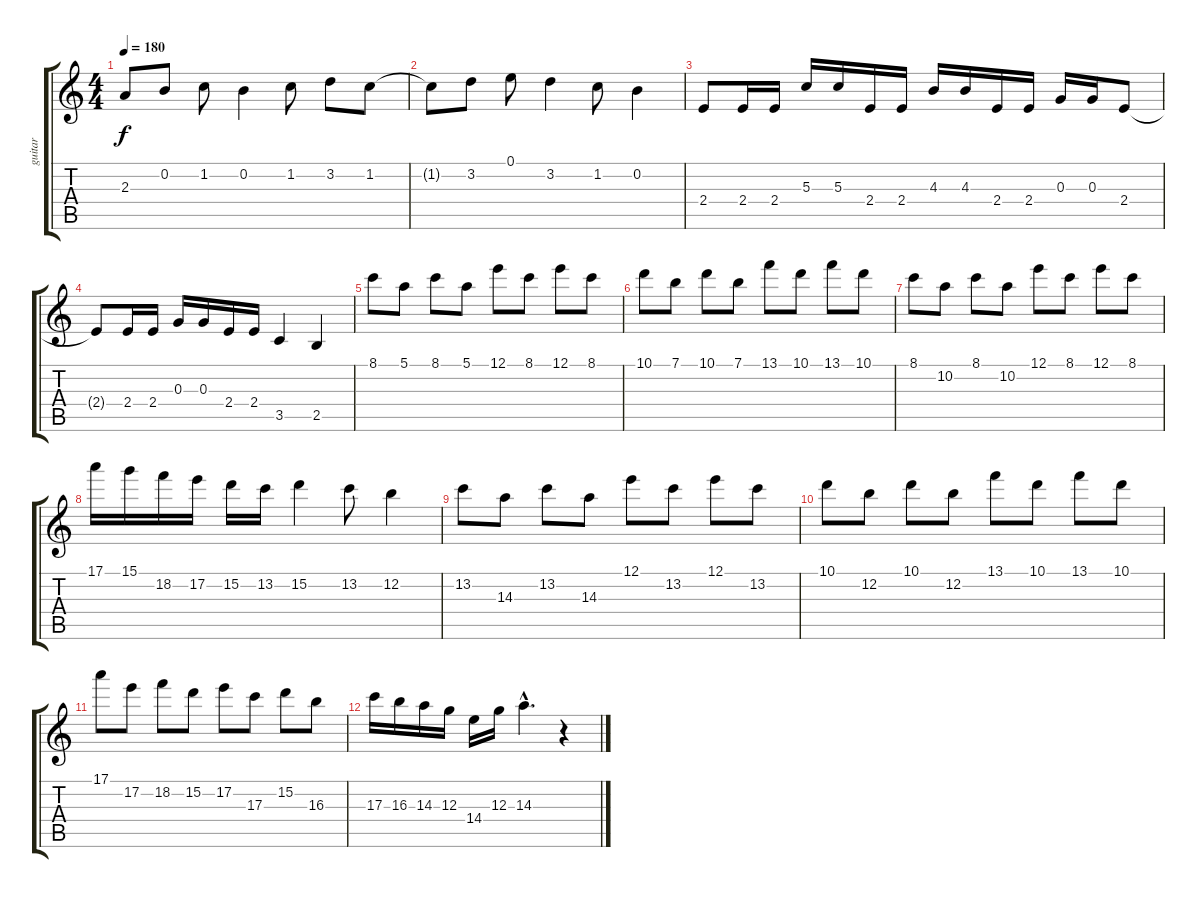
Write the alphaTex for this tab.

\track ("guitar" "guitar") {instrument distortionguitar}
\staff {score tabs}
\tuning (E4 B3 G3 D3 A2 E2) {hide}
\ts (4 4)
\tempo 180
\clef g2
\ks c
2.3.8{dy f} 0.2.8 1.2.8 0.2.4 1.2.8 3.2.8 1.2.8 |
1.2{t}.8 3.2.8 0.1.8 3.2.4 1.2.8 0.2.4 |
2.4.8 2.4.16 2.4.16 5.3.16 5.3.16 2.4.16 2.4.16 4.3.16 4.3.16 2.4.16 2.4.16 0.3.16 0.3.16 2.4.8 |
2.4{t}.8 2.4.16 2.4.16 0.3.16 0.3.16 2.4.16 2.4.16 3.5.4 2.5.4 |
8.1.8 5.1.8 8.1.8 5.1.8 12.1.8 8.1.8 12.1.8 8.1.8 |
10.1.8 7.1.8 10.1.8 7.1.8 13.1.8 10.1.8 13.1.8 10.1.8 |
8.1.8 10.2.8 8.1.8 10.2.8 12.1.8 8.1.8 12.1.8 8.1.8 |
17.1.16 15.1.16 18.2.16 17.2.16 15.2.16 13.2.16 15.2.4 13.2.8 12.2.4 |
13.2.8 14.3.8 13.2.8 14.3.8 12.1.8 13.2.8 12.1.8 13.2.8 |
10.1.8 12.2.8 10.1.8 12.2.8 13.1.8 10.1.8 13.1.8 10.1.8 |
17.1.8 17.2.8 18.2.8 15.2.8 17.2.8 17.3.8 15.2.8 16.3.8 |
17.3.16 16.3.16 14.3.16 12.3.16 14.4.16 12.3.16 14.3{hac}.4{d} r.4
